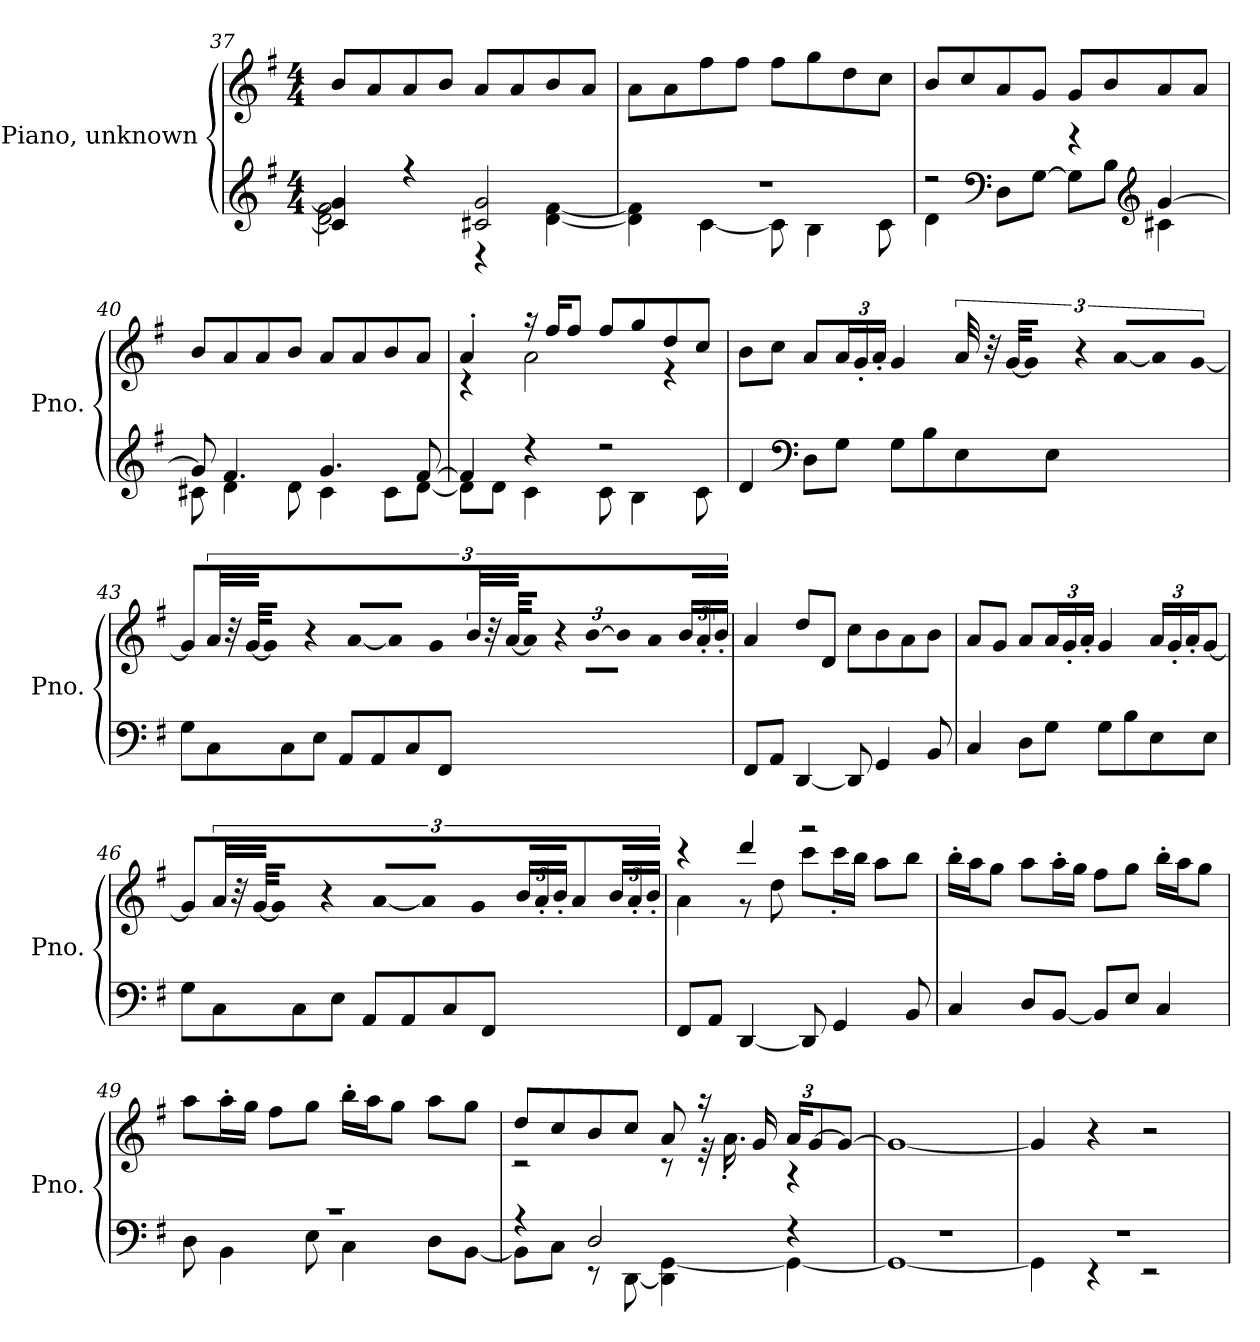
**kern	**kern
*part1	*part1
*staff2	*staff1
*I"Piano, unknown	*
*I'Pno.	*
*clefG2	*clefG2
*k[f#]	*k[f#]
*M4/4	*M4/4
=37	=37
*^	*
4c#/] 4g/]	2d\ 2f#\	8b/L
.	.	8a/
4r	.	8a/
.	.	8b/J
2c#X/ 2g/	4r	8a/L
.	.	8a/
.	[4d\ [4f#\	8b/
.	.	8a/J
!!LO:LB:g=z
=38	=38	=38
1r	4d\] 4f#\]	8a\L
.	.	8a\
.	[4c\	8ff#\
.	.	8ff#\J
.	8c\]	8ff#\L
.	4B\	8gg\
.	.	8dd\
.	8c\	8cc\J
=39	=39	=39
2r	4d\	8b/L
.	.	8cc/
*clefF4	*	*
.	8D\L	8a/
.	[8G\J	8g/J
4r	8G\L]	8g/L
.	8B\J	8b/
*clefG2	*	*
[4g/	4c#X\	8a/
.	.	8a/J
=40	=40	=40
8g/]	8c#X\	8b/L
4.f#/	4d\	8a/
.	.	8a/
.	8d\	8b/J
4.g/	4c#\	8a/L
.	.	8a/
.	8c#\L	8b/
[8f#/	[8d\J	8a/J
=41	=41	=41
*	*	*^
4f#/]	8d\L]	4a'/	4r
.	8d\J	.	.
4r	4c\	16r	2a\
.	.	16ff#/KL	.
.	.	8ff#/J	.
2r	8c\	8ff#/L	.
.	4B\	8gg/	.
.	.	8dd/	4r
.	8c\	8cc/J	.
*v	*v	*	*
*	*v	*v
!!LO:LB:g=z
=42	=42
4d/	8b\L
.	8cc\J
*clefF4	*
8D\L	8a/L
*	*Xbrackettup
8G\J	24a/L
.	24g'/
.	24a'/JJ
8G\L	4g/
8B\	.
*	*brackettup
8E\	48a/
.	48r
.	[48g/LLL
.	64g/JJJk]
.	128r
.	[128a/KKLLL
.	32a/JJ]
8E\J	[8g/J
=43	=43
8G\L	8g/L]
8C\	48a/Jkk
.	48r
.	[48g/LLL
.	64g/JJJk]
.	128r
.	[128a/KKLLL
.	32a/JJJ]
8C\	4g/
8E\J	.
8AA/L	48b\
.	48r
.	[48a/LLL
.	64a/JJJk]
.	128r
.	[128b\KKLLL
.	32b\JJJ]
8AA/	4a/
8C/	.
*	*Xbrackettup
8FF#/J	24b/LL
.	24a'/
.	24b'/JJ
!!LO:PB:g=z
=44	=44
8FF#/L	4a/
8AA/J	.
[4DD/	8dd/L
.	8d/J
8DD/]	8cc\L
4GG/	8b\
.	8a\
8BB/	8b\J
=45	=45
4C/	8a/L
.	8g/J
8D\L	8a/L
8G\J	24a/L
.	24g'/
.	24a'/JJ
8G\L	4g/
8B\	.
8E\	24a/LL
.	24g'/
.	24a'/J
8E\J	[8g/J
=46	=46
8G\L	8g/L]
*	*brackettup
8C\	48a/Jkk
.	48r
.	[48g/LLL
.	64g/JJJk]
.	128r
.	[128a/KKLLL
.	32a/JJJ]
8C\	4g/
8E\J	.
*	*Xbrackettup
8AA/L	24b/LL
.	24a'/
.	24b'/JJ
8AA/	4a/
8C/	.
8FF#/J	24b/LL
.	24a'/
.	24b'/JJ
!!LO:LB:g=z
=47	=47
*	*^
8FF#/L	4r	4a\
8AA/J	.	.
[4DD/	4ddd/	8r
.	.	8dd\
8DD/]	2r	8ccc\L
4GG/	.	16ccc'\L
.	.	16bb\JJ
.	.	8aa\L
8BB/	.	8bb\J
*	*v	*v
=48	=48
4C/	16bb'\LL
.	16aa\J
.	8gg\J
8D/L	8aa\L
[8BB/J	16aa'\L
.	16gg\JJ
8BB/L]	8ff#\L
8E/J	8gg\J
4C/	16bb'\LL
.	16aa\J
.	8gg\J
=49	=49
*^	*
1r	8D\	8aa\L
.	4BB\	16aa'\L
.	.	16gg\JJ
.	.	8ff#\L
.	8E\	8gg\J
.	4C\	16bb'\LL
.	.	16aa\J
.	.	8gg\J
.	8D\L	8aa\L
.	[8BB\J	8gg\J
!!LO:LB:g=z
=50	=50	=50
*	*	*^
4r	8BB\L]	8dd/L	2r
.	8C\J	8cc/	.
2D/	8r	8b/	.
.	[8DD\	8cc/J	.
.	4DD\] [4GG\	8a/	8r
.	.	16r	32r
.	.	.	16.a'\
.	.	16g/	.
4r	4GG\_	24a/KL	4r
.	.	[12g/	.
.	.	8g/J_	.
*	*	*v	*v
=51	=51	=51
1r	1GG_	1g_
=52	=52	=52
1r	4GG\]	4g/]
.	4r	4r
.	2r	2r
*v	*v	*
=	=
*-	*-
